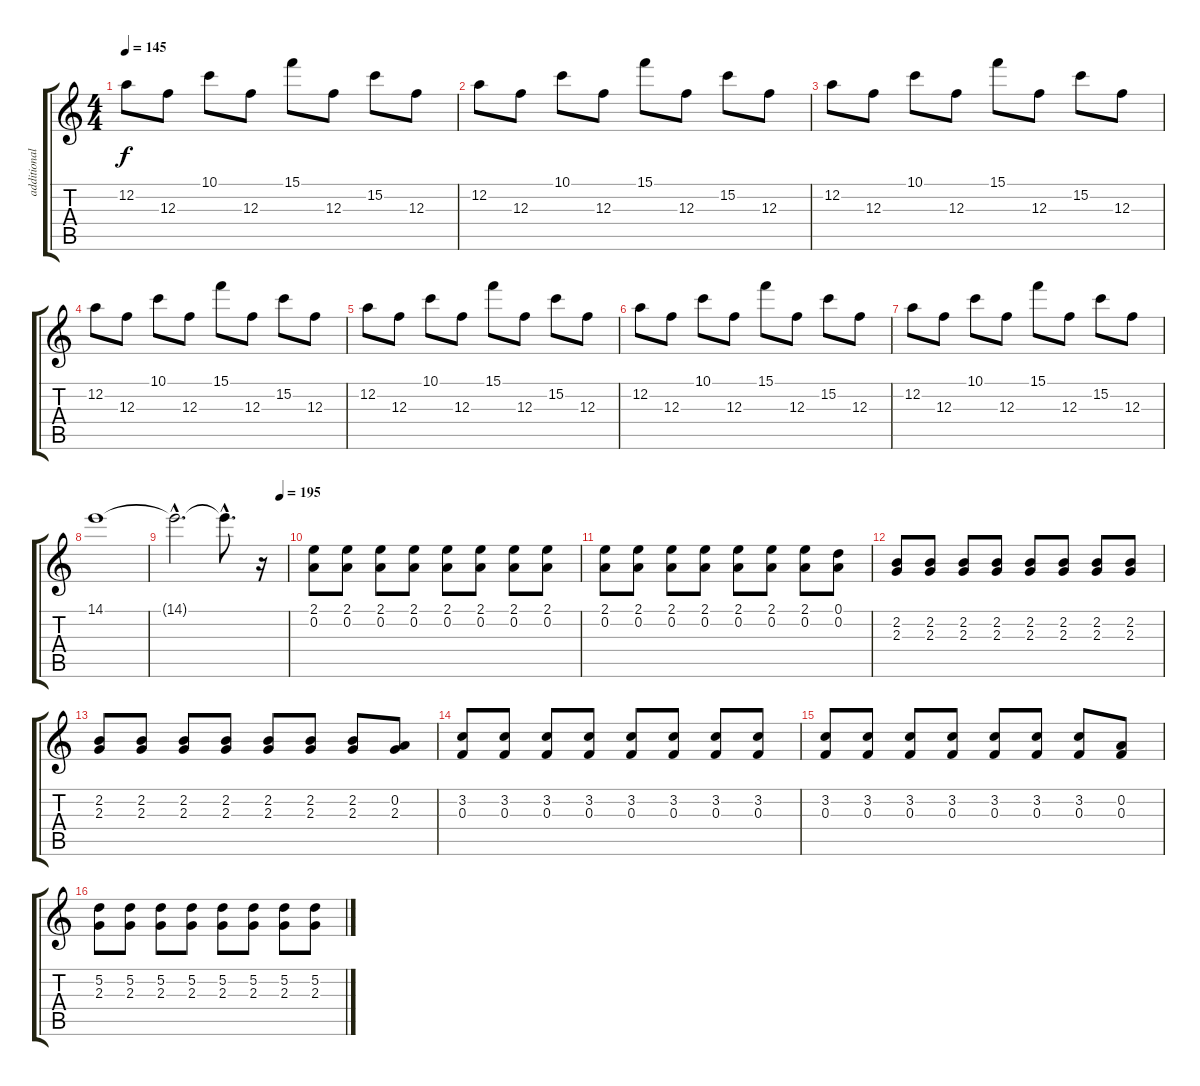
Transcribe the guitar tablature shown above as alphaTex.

\track ("additional guitar" "additional") {instrument distortionguitar}
\staff {score tabs}
\tuning (D4 A3 F3 C3 G2 D2) {hide}
\ts (4 4)
\tempo 145
\clef g2
\ks c
12.2.8{dy f volume 14} 12.3.8 10.1.8 12.3.8 15.1.8 12.3.8 15.2.8 12.3.8 |
12.2.8 12.3.8 10.1.8 12.3.8 15.1.8 12.3.8 15.2.8 12.3.8 |
12.2.8 12.3.8 10.1.8 12.3.8 15.1.8 12.3.8 15.2.8 12.3.8 |
12.2.8 12.3.8 10.1.8 12.3.8 15.1.8 12.3.8 15.2.8 12.3.8 |
12.2.8 12.3.8 10.1.8 12.3.8 15.1.8 12.3.8 15.2.8 12.3.8 |
12.2.8 12.3.8 10.1.8 12.3.8 15.1.8 12.3.8 15.2.8 12.3.8 |
12.2.8 12.3.8 10.1.8 12.3.8 15.1.8 12.3.8 15.2.8 12.3.8 |
14.1.1 |
\tempo (195 0.9375)
14.1{hac t}.2{d} 14.1{hac t}.8{d} r.16 |
(2.1 0.2).8 (2.1 0.2).8 (2.1 0.2).8 (2.1 0.2).8 (2.1 0.2).8 (2.1 0.2).8 (2.1 0.2).8 (2.1 0.2).8 |
(2.1 0.2).8 (2.1 0.2).8 (2.1 0.2).8 (2.1 0.2).8 (2.1 0.2).8 (2.1 0.2).8 (2.1 0.2).8 (0.1 0.2).8 |
(2.2 2.3).8 (2.2 2.3).8 (2.2 2.3).8 (2.2 2.3).8 (2.2 2.3).8 (2.2 2.3).8 (2.2 2.3).8 (2.2 2.3).8 |
(2.2 2.3).8 (2.2 2.3).8 (2.2 2.3).8 (2.2 2.3).8 (2.2 2.3).8 (2.2 2.3).8 (2.2 2.3).8 (0.2 2.3).8 |
(3.2 0.3).8 (3.2 0.3).8 (3.2 0.3).8 (3.2 0.3).8 (3.2 0.3).8 (3.2 0.3).8 (3.2 0.3).8 (3.2 0.3).8 |
(3.2 0.3).8 (3.2 0.3).8 (3.2 0.3).8 (3.2 0.3).8 (3.2 0.3).8 (3.2 0.3).8 (3.2 0.3).8 (0.2 0.3).8 |
(5.2 2.3).8 (5.2 2.3).8 (5.2 2.3).8 (5.2 2.3).8 (5.2 2.3).8 (5.2 2.3).8 (5.2 2.3).8 (5.2 2.3).8
